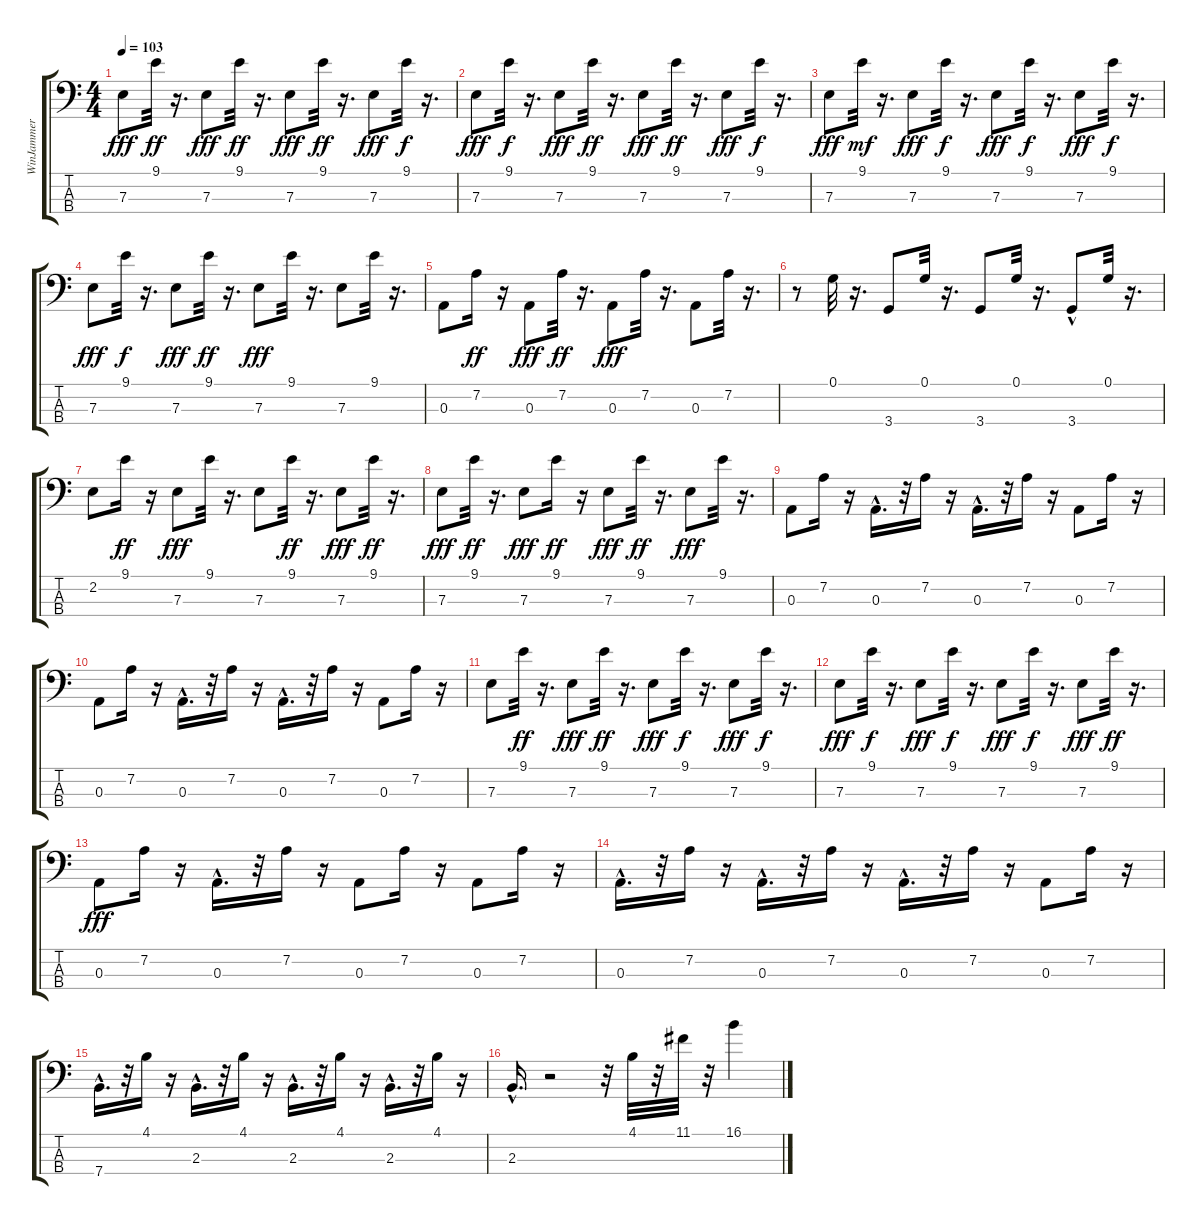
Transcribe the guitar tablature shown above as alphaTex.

\track ("WinJammer Demo" "WinJammer ") {instrument fretlessbass}
\staff {score tabs}
\tuning (G2 D2 A1 E1) {hide}
\ts (4 4)
\tempo 103
\clef f4
\ks c
7.3.8{dy fff} 9.1.32{dy ff} r.16{d} 7.3.8{dy fff} 9.1.32{dy ff} r.16{d} 7.3.8{dy fff} 9.1.32{dy ff} r.16{d} 7.3.8{dy fff} 9.1.32{dy f} r.16{d} |
7.3.8{dy fff} 9.1.32{dy f} r.16{d} 7.3.8{dy fff} 9.1.32{dy ff} r.16{d} 7.3.8{dy fff} 9.1.32{dy ff} r.16{d} 7.3.8{dy fff} 9.1.32{dy f} r.16{d} |
7.3.8{dy fff} 9.1.32{dy mf} r.16{d} 7.3.8{dy fff} 9.1.32{dy f} r.16{d} 7.3.8{dy fff} 9.1.32{dy f} r.16{d} 7.3.8{dy fff} 9.1.32{dy f} r.16{d} |
7.3.8{dy fff} 9.1.32{dy f} r.16{d} 7.3.8{dy fff} 9.1.32{dy ff} r.16{d} 7.3.8{dy fff} 9.1.32 r.16{d} 7.3.8 9.1.32 r.16{d} |
0.3.8 7.2.16{dy ff} r.16 0.3.8{dy fff} 7.2.32{dy ff} r.16{d} 0.3.8{dy fff} 7.2.32 r.16{d} 0.3.8 7.2.32 r.16{d} |
r.8 0.1.32 r.16{d} 3.4.8 0.1.32 r.16{d} 3.4.8 0.1.32 r.16{d} 3.4{hac}.8 0.1.32 r.16{d} |
2.2.8 9.1.16{dy ff} r.16 7.3.8{dy fff} 9.1.32 r.16{d} 7.3.8 9.1.32{dy ff} r.16{d} 7.3.8{dy fff} 9.1.32{dy ff} r.16{d} |
7.3.8{dy fff} 9.1.32{dy ff} r.16{d} 7.3.8{dy fff} 9.1.16{dy ff} r.16 7.3.8{dy fff} 9.1.32{dy ff} r.16{d} 7.3.8{dy fff} 9.1.32 r.16{d} |
0.3.8 7.2.16 r.16 0.3{hac}.16{d} r.32 7.2.16 r.16 0.3{hac}.16{d} r.32 7.2.16 r.16 0.3.8 7.2.16 r.16 |
0.3.8 7.2.16 r.16 0.3{hac}.16{d} r.32 7.2.16 r.16 0.3{hac}.16{d} r.32 7.2.16 r.16 0.3.8 7.2.16 r.16 |
7.3.8 9.1.32{dy ff} r.16{d} 7.3.8{dy fff} 9.1.32{dy ff} r.16{d} 7.3.8{dy fff} 9.1.32{dy f} r.16{d} 7.3.8{dy fff} 9.1.32{dy f} r.16{d} |
7.3.8{dy fff} 9.1.32{dy f} r.16{d} 7.3.8{dy fff} 9.1.32{dy f} r.16{d} 7.3.8{dy fff} 9.1.32{dy f} r.16{d} 7.3.8{dy fff} 9.1.32{dy ff} r.16{d} |
0.3.8{dy fff} 7.2.16 r.16 0.3{hac}.16{d} r.32 7.2.16 r.16 0.3.8 7.2.16 r.16 0.3.8 7.2.16 r.16 |
0.3{hac}.16{d} r.32 7.2.16 r.16 0.3{hac}.16{d} r.32 7.2.16 r.16 0.3{hac}.16{d} r.32 7.2.16 r.16 0.3.8 7.2.16 r.16 |
7.4{hac}.16{d} r.32 4.1.16 r.16 2.3{hac}.16{d} r.32 4.1.16 r.16 2.3{hac}.16{d} r.32 4.1.16 r.16 2.3{hac}.16{d} r.32 4.1.16 r.16 |
2.3{hac}.16{d} r.2 r.32 4.1.32 r.32 11.1.32 r.32 16.1.4
